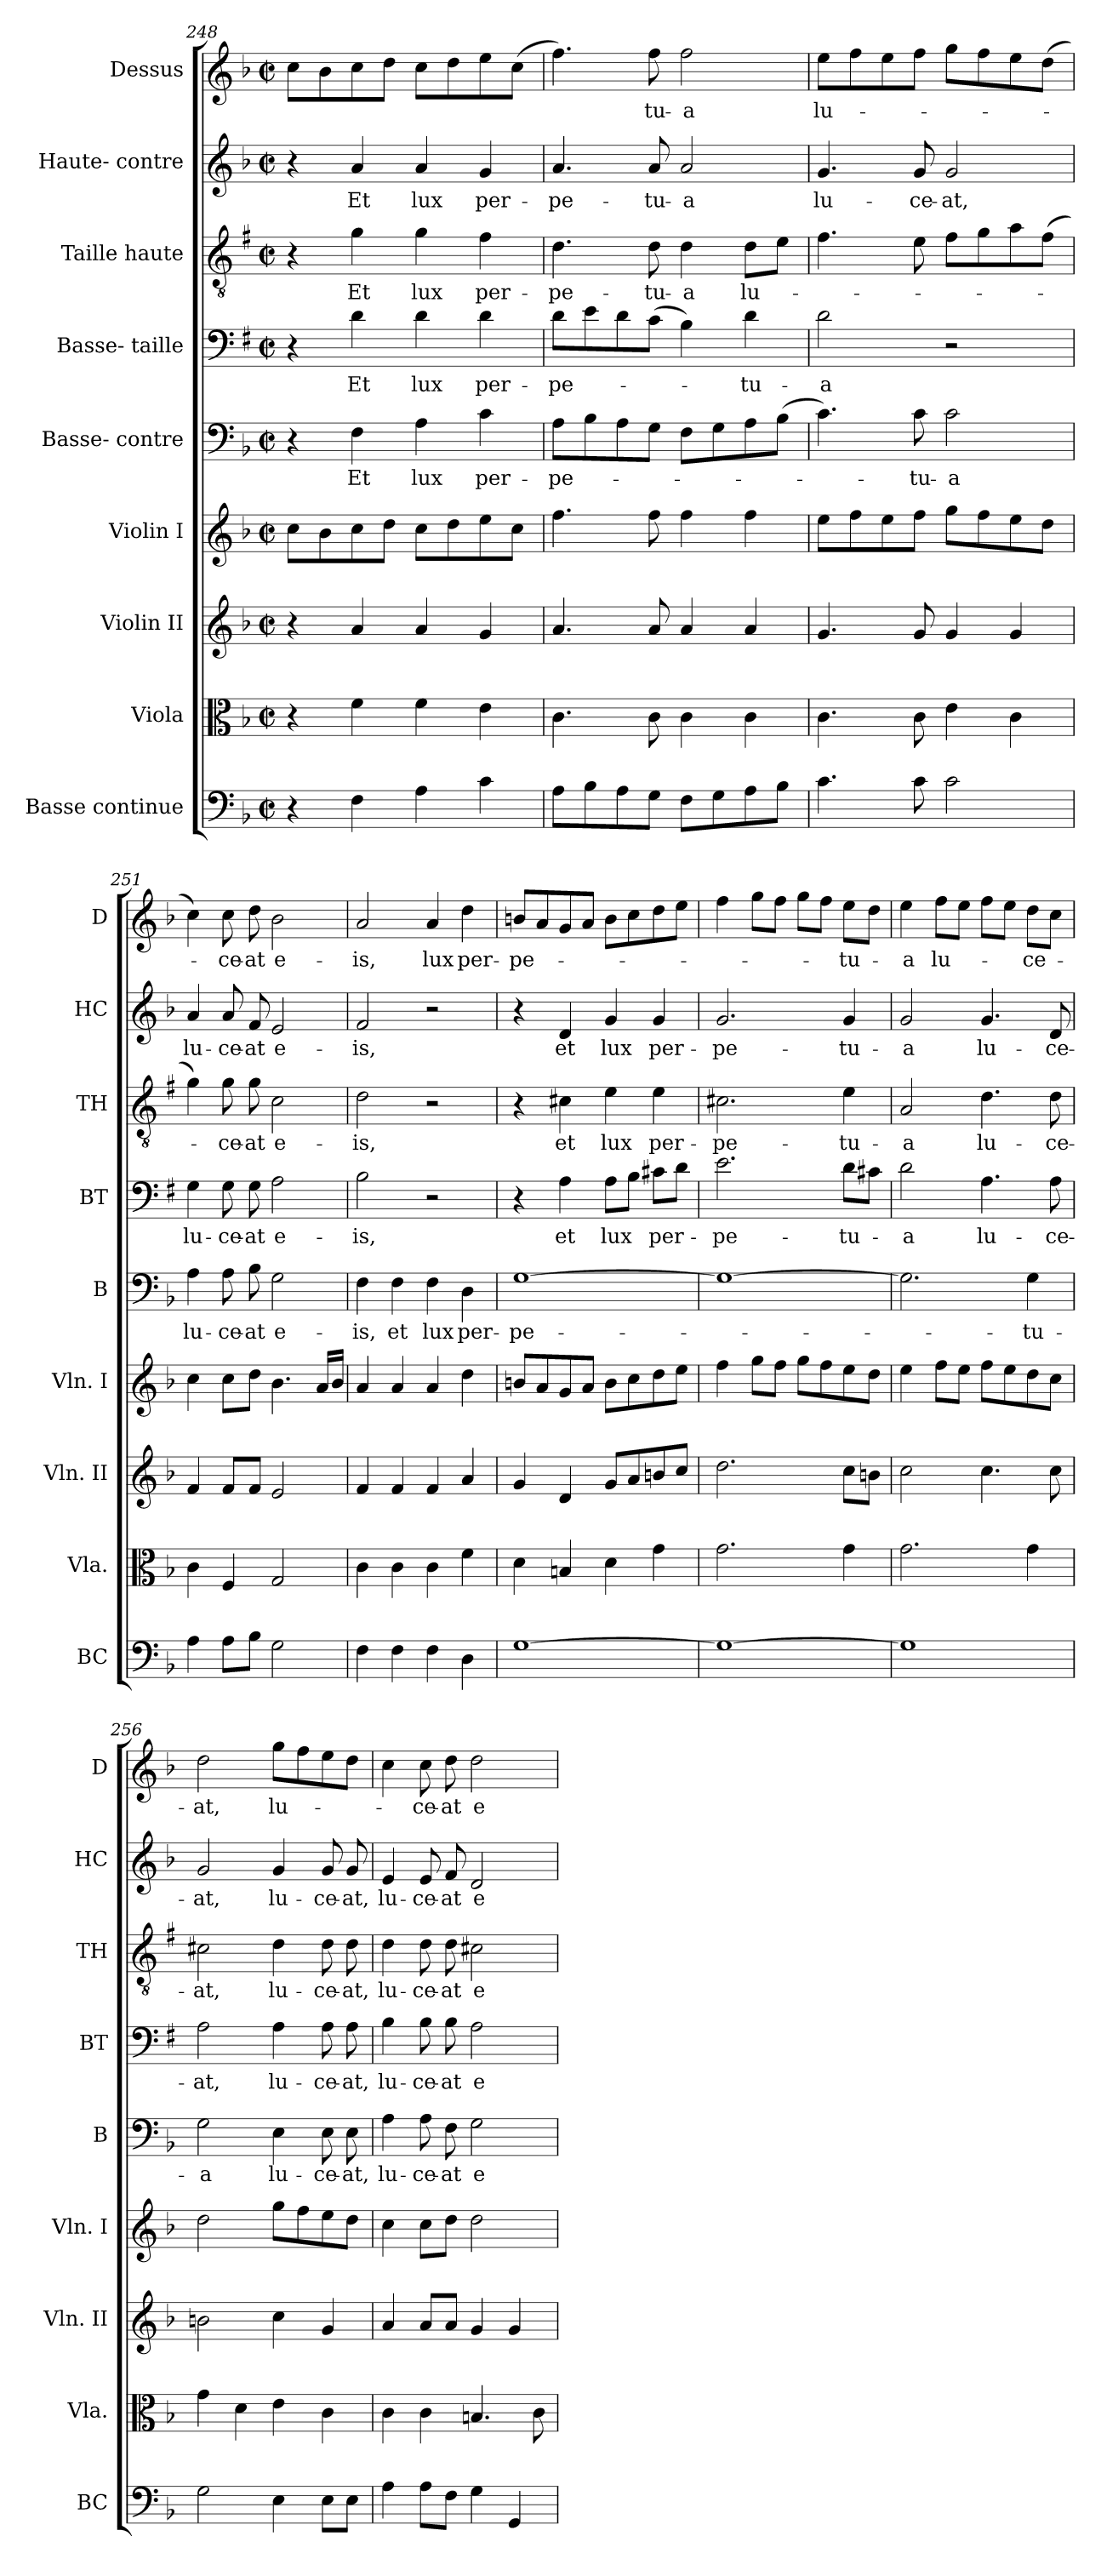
**kern	**kern	**kern	**kern	**kern	**text	**kern	**text	**kern	**text	**kern	**text	**kern	**text
*part9	*part8	*part7	*part6	*part5	*part5	*part4	*part4	*part3	*part3	*part2	*part2	*part1	*part1
*staff9	*staff8	*staff7	*staff6	*staff5	*staff5	*staff4	*staff4	*staff3	*staff3	*staff2	*staff2	*staff1	*staff1
*I"Basse  continue	*I"Viola	*I"Violin II	*I"Violin I	*I"Basse- contre	*	*I"Basse- taille	*	*I"Taille haute	*	*I"Haute- contre	*	*I"Dessus	*
*I'BC	*I'Vla.	*I'Vln. II	*I'Vln. I	*I'B	*	*I'BT	*	*I'TH	*	*I'HC	*	*I'D	*
*clefF4	*clefC3	*clefG2	*clefG2	*clefF4	*	*clefF4	*	*clefGv2	*	*clefG2	*	*clefG2	*
*	*	*	*	*	*	*ITrd1c2	*	*ITrd1c2	*	*	*	*	*
*k[b-]	*k[b-]	*k[b-]	*k[b-]	*k[b-]	*	*k[b-]	*	*k[b-]	*	*k[b-]	*	*k[b-]	*
*F:	*F:	*F:	*F:	*F:	*	*F:	*	*F:	*	*F:	*	*F:	*
*M2/2	*M2/2	*M2/2	*M2/2	*M2/2	*	*M2/2	*	*M2/2	*	*M2/2	*	*M2/2	*
*met(c|)	*met(c|)	*met(c|)	*met(c|)	*met(c|)	*	*met(c|)	*	*met(c|)	*	*met(c|)	*	*met(c|)	*
=248	=248	=248	=248	=248	=248	=248	=248	=248	=248	=248	=248	=248	=248
4r	4r	4r	8cc\L	4r	.	4r	.	4r	.	4r	.	8cc\L	.
.	.	.	8b-\	.	.	.	.	.	.	.	.	8b-\	.
!	!	!	!	!	!LO:LY:b	!	!LO:LY:b	!	!LO:LY:b	!	!LO:LY:b	!	!
4F\	4f\	4a/	8cc\	4F\	Et	4c\	Et	4f\	Et	4a/	Et	8cc\	.
.	.	.	8dd\J	.	.	.	.	.	.	.	.	8dd\J	.
!	!	!	!	!	!LO:LY:b	!	!LO:LY:b	!	!LO:LY:b	!	!LO:LY:b	!	!
4A\	4f\	4a/	8cc\L	4A\	lux	4c\	lux	4f\	lux	4a/	lux	8cc\L	.
.	.	.	8dd\	.	.	.	.	.	.	.	.	8dd\	.
!	!	!	!	!	!LO:LY:b	!	!LO:LY:b	!	!LO:LY:b	!	!LO:LY:b	!	!
4c\	4e\	4g/	8ee\	4c\	per-	4c\	per-	4e\	per-	4g/	per-	8ee\	.
.	.	.	8cc\J	.	.	.	.	.	.	.	.	(>8cc\J	.
=249	=249	=249	=249	=249	=249	=249	=249	=249	=249	=249	=249	=249	=249
!	!	!	!	!	!LO:LY:b	!	!LO:LY:b	!	!LO:LY:b	!	!LO:LY:b	!	!
8A\L	4.c\	4.a/	4.ff\	8A\L	-pe-	8c\L	-pe-	4.c\	-pe-	4.a/	-pe-	4.ff\)	.
8B-\	.	.	.	8B-\	.	8d\	.	.	.	.	.	.	.
8A\	.	.	.	8A\	.	8c\	.	.	.	.	.	.	.
!	!	!	!	!	!	!	!	!	!LO:LY:b	!	!LO:LY:b	!	!LO:LY:b
8G\J	8c\	8a/	8ff\	8G\J	.	(>8B-\J	.	8c\	-tu-	8a/	-tu-	8ff\	-tu-
!	!	!	!	!	!	!	!	!	!LO:LY:b	!	!LO:LY:b	!	!LO:LY:b
8F\L	4c\	4a/	4ff\	8F\L	.	4A\)	.	4c\	-a	2a/	-a	2ff\	-a
8G\	.	.	.	8G\	.	.	.	.	.	.	.	.	.
!	!	!	!	!	!	!	!LO:LY:b	!	!LO:LY:b	!	!	!	!
8A\	4c\	4a/	4ff\	8A\	.	4c\	-tu-	8c\L	lu-	.	.	.	.
8B-\J	.	.	.	(>8B-\J	.	.	.	8d\J	.	.	.	.	.
=250	=250	=250	=250	=250	=250	=250	=250	=250	=250	=250	=250	=250	=250
!	!	!	!	!	!	!	!LO:LY:b	!	!	!	!LO:LY:b	!	!LO:LY:b
4.c\	4.c\	4.g/	8ee\L	4.c\)	.	2c\	-a	4.e\	.	4.g/	lu-	8ee\L	lu-
.	.	.	8ff\	.	.	.	.	.	.	.	.	8ff\	.
.	.	.	8ee\	.	.	.	.	.	.	.	.	8ee\	.
!	!	!	!	!	!LO:LY:b	!	!	!	!	!	!LO:LY:b	!	!
8c\	8c\	8g/	8ff\J	8c\	-tu-	.	.	8d\	.	8g/	-ce-	8ff\J	.
!	!	!	!	!	!LO:LY:b	!	!	!	!	!	!LO:LY:b	!	!
2c\	4e\	4g/	8gg\L	2c\	-a	2r	.	8e\L	.	2g/	-at,	8gg\L	.
.	.	.	8ff\	.	.	.	.	8f\	.	.	.	8ff\	.
.	4c\	4g/	8ee\	.	.	.	.	8g\	.	.	.	8ee\	.
.	.	.	8dd\J	.	.	.	.	(>8e\J	.	.	.	(>8dd\J	.
=251	=251	=251	=251	=251	=251	=251	=251	=251	=251	=251	=251	=251	=251
!	!	!	!	!	!LO:LY:b	!	!LO:LY:b	!	!	!	!LO:LY:b	!	!
4A\	4c\	4f/	4cc\	4A\	lu-	4F\	lu-	4f\)	.	4a/	lu-	4cc\)	.
!	!	!	!	!	!LO:LY:b	!	!LO:LY:b	!	!LO:LY:b	!	!LO:LY:b	!	!LO:LY:b
8A\L	4F/	8f/L	8cc\L	8A\	-ce-	8F\	-ce-	8f\	-ce-	8a/	-ce-	8cc\	-ce-
!	!	!	!	!	!LO:LY:b	!	!LO:LY:b	!	!LO:LY:b	!	!LO:LY:b	!	!LO:LY:b
8B-\J	.	8f/J	8dd\J	8B-\	-at	8F\	-at	8f\	-at	8f/	-at	8dd\	-at
!	!	!	!	!	!LO:LY:b	!	!LO:LY:b	!	!LO:LY:b	!	!LO:LY:b	!	!LO:LY:b
2G>\	2G/	2e>/	4.b->\	2G\	e-	2G\	e-	2B-\	e-	2e/	e-	2b-\	e-
.	.	.	16a/LL	.	.	.	.	.	.	.	.	.	.
.	.	.	16b-/JJ	.	.	.	.	.	.	.	.	.	.
!!LO:LB:g=z
=252	=252	=252	=252	=252	=252	=252	=252	=252	=252	=252	=252	=252	=252
!	!	!	!	!	!LO:LY:b	!	!LO:LY:b	!	!LO:LY:b	!	!LO:LY:b	!	!LO:LY:b
4F\	4c\	4f/	4a/	4F\	-is,	2A\	-is,	2c\	-is,	2f/	-is,	2a/	-is,
!	!	!	!	!	!LO:LY:b	!	!	!	!	!	!	!	!
4F\	4c\	4f/	4a/	4F\	et	.	.	.	.	.	.	.	.
!	!	!	!	!	!LO:LY:b	!	!	!	!	!	!	!	!LO:LY:b
4F\	4c\	4f/	4a/	4F\	lux	2r	.	2r	.	2r	.	4a/	lux
!	!	!	!	!	!LO:LY:b	!	!	!	!	!	!	!	!LO:LY:b
4D\	4f\	4a/	4dd\	4D\	per-	.	.	.	.	.	.	4dd\	per-
=253	=253	=253	=253	=253	=253	=253	=253	=253	=253	=253	=253	=253	=253
!	!	!	!	!	!LO:LY:b	!	!	!	!	!	!	!	!LO:LY:b
[1G	4d\	4g/	8bn/L	[1G	-pe-	4r	.	4r	.	4r	.	8bn/L	-pe-
.	.	.	8a/	.	.	.	.	.	.	.	.	8a/	.
!	!	!	!	!	!	!	!LO:LY:b	!	!LO:LY:b	!	!LO:LY:b	!	!
.	4Bn/	4d/	8g/	.	.	4G\	et	4Bn\	et	4d/	et	8g/	.
.	.	.	8a/J	.	.	.	.	.	.	.	.	8a/J	.
!	!	!	!	!	!	!	!LO:LY:b	!	!LO:LY:b	!	!LO:LY:b	!	!
.	4d\	8g/L	8b\L	.	.	8G\L	lux	4d\	lux	4g/	lux	8b\L	.
.	.	8a/	8cc\	.	.	8A\J	.	.	.	.	.	8cc\	.
!	!	!	!	!	!	!	!LO:LY:b	!	!LO:LY:b	!	!LO:LY:b	!	!
.	4g\	8bn/	8dd\	.	.	8Bn\L	per-	4d\	per-	4g/	per-	8dd\	.
.	.	8cc/J	8ee\J	.	.	8c\J	.	.	.	.	.	8ee\J	.
=254	=254	=254	=254	=254	=254	=254	=254	=254	=254	=254	=254	=254	=254
!	!	!	!	!	!	!	!LO:LY:b	!	!LO:LY:b	!	!LO:LY:b	!	!
1G_	2.g\	2.dd\	4ff\	1G_	.	2.d\	-pe-	2.Bn\	-pe-	2.g/	-pe-	4ff\	.
.	.	.	8gg\L	.	.	.	.	.	.	.	.	8gg\L	.
.	.	.	8ff\J	.	.	.	.	.	.	.	.	8ff\J	.
.	.	.	8gg\L	.	.	.	.	.	.	.	.	8gg\L	.
.	.	.	8ff\	.	.	.	.	.	.	.	.	8ff\J	.
!	!	!	!	!	!	!	!LO:LY:b	!	!LO:LY:b	!	!LO:LY:b	!	!LO:LY:b
.	4g\	8cc\L	8ee\	.	.	8c\L	-tu-	4d\	-tu-	4g/	-tu-	8ee\L	-tu-
.	.	8bn\J	8dd\J	.	.	8Bn\J	.	.	.	.	.	8dd\J	.
=255	=255	=255	=255	=255	=255	=255	=255	=255	=255	=255	=255	=255	=255
!	!	!	!	!	!	!	!LO:LY:b	!	!LO:LY:b	!	!LO:LY:b	!	!LO:LY:b
1G]	2.g\	2cc\	4ee\	2.G\]	.	2c\	-a	2G/	-a	2g/	-a	4ee\	-a
!	!	!	!	!	!	!	!	!	!	!	!	!	!LO:LY:b
.	.	.	8ff\L	.	.	.	.	.	.	.	.	8ff\L	lu-
.	.	.	8ee\J	.	.	.	.	.	.	.	.	8ee\J	.
!	!	!	!	!	!	!	!LO:LY:b	!	!LO:LY:b	!	!LO:LY:b	!	!
.	.	4.cc\	8ff\L	.	.	4.G\	lu-	4.c\	lu-	4.g/	lu-	8ff\L	.
.	.	.	8ee\	.	.	.	.	.	.	.	.	8ee\J	.
!	!	!	!	!	!LO:LY:b	!	!	!	!	!	!	!	!LO:LY:b
.	4g\	.	8dd\	4G\	-tu-	.	.	.	.	.	.	8dd\L	-ce-
!	!	!	!	!	!	!	!LO:LY:b	!	!LO:LY:b	!	!LO:LY:b	!	!
.	.	8cc\	8cc\J	.	.	8G\	-ce-	8c\	-ce-	8d/	-ce-	8cc\J	.
=256	=256	=256	=256	=256	=256	=256	=256	=256	=256	=256	=256	=256	=256
!	!	!	!	!	!LO:LY:b	!	!LO:LY:b	!	!LO:LY:b	!	!LO:LY:b	!	!LO:LY:b
2G\	4g\	2bn>\	2dd>\	2G\	-a	2G\	-at,	2Bn\	-at,	2g/	-at,	2dd>\	-at,
.	4d\	.	.	.	.	.	.	.	.	.	.	.	.
!	!	!	!	!	!LO:LY:b	!	!LO:LY:b	!	!LO:LY:b	!	!LO:LY:b	!	!LO:LY:b
4E\	4e\	4cc\	8gg\L	4E\	lu-	4G\	lu-	4c\	lu-	4g/	lu-	8gg\L	lu-
.	.	.	8ff\	.	.	.	.	.	.	.	.	8ff\	.
!	!	!	!	!	!LO:LY:b	!	!LO:LY:b	!	!LO:LY:b	!	!LO:LY:b	!	!
8E\L	4c\	4g/	8ee\	8E\	-ce-	8G\	-ce-	8c\	-ce-	8g/	-ce-	8ee\	.
!	!	!	!	!	!LO:LY:b	!	!LO:LY:b	!	!LO:LY:b	!	!LO:LY:b	!	!
8E\J	.	.	8dd\J	8E\	-at,	8G\	-at,	8c\	-at,	8g/	-at,	8dd\J	.
=257	=257	=257	=257	=257	=257	=257	=257	=257	=257	=257	=257	=257	=257
!	!	!	!	!	!LO:LY:b	!	!LO:LY:b	!	!LO:LY:b	!	!LO:LY:b	!	!
4A\	4c\	4a/	4cc\	4A\	lu-	4A\	lu-	4c\	lu-	4e/	lu-	4cc\	.
!	!	!	!	!	!LO:LY:b	!	!LO:LY:b	!	!LO:LY:b	!	!LO:LY:b	!	!LO:LY:b
8A\L	4c\	8a/L	8cc\L	8A\	-ce-	8A\	-ce-	8c\	-ce-	8e/	-ce-	8cc\	-ce-
!	!	!	!	!	!LO:LY:b	!	!LO:LY:b	!	!LO:LY:b	!	!LO:LY:b	!	!LO:LY:b
8F\J	.	8a/J	8dd\J	8F\	-at	8A\	-at	8c\	-at	8f/	-at	8dd\	-at
!	!	!	!	!	!LO:LY:b	!	!LO:LY:b	!	!LO:LY:b	!	!LO:LY:b	!	!LO:LY:b
4G\	4.Bn/	4g/	2dd>\	2G\	e-	2G\	e-	2Bn>\	e-	2d>/	e-	2dd>\	e-
4GG/	.	4g/	.	.	.	.	.	.	.	.	.	.	.
.	8c\	.	.	.	.	.	.	.	.	.	.	.	.
=	=	=	=	=	=	=	=	=	=	=	=	=	=
*-	*-	*-	*-	*-	*-	*-	*-	*-	*-	*-	*-	*-	*-
